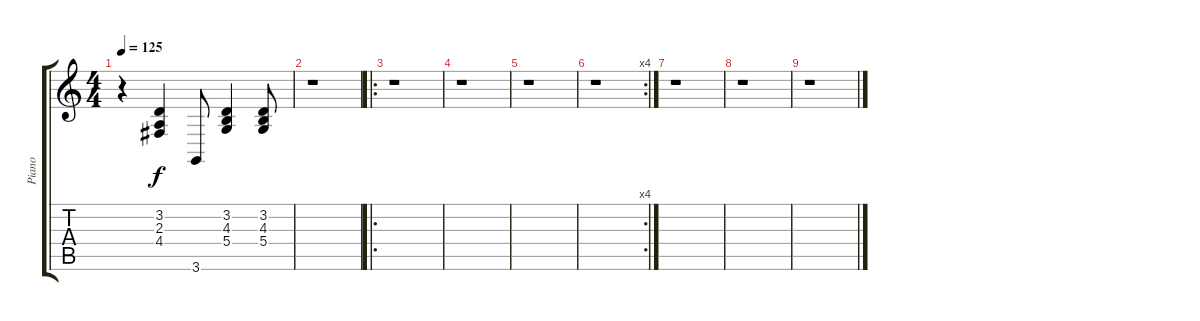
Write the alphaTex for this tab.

\track ("Piano" "Piano") {instrument acousticgrandpiano}
\staff {score tabs}
\tuning (E4 B3 G3 D3 A2 E2) {hide}
\ts (4 4)
\tempo 125
\clef g2
\ks c
r.4{dy f} (3.2 2.3 4.4).4 3.6.8 (3.2 4.3 5.4).4 (3.2 4.3 5.4).8 |
r.1 |
\ro
r.1 |
r.1 |
r.1 |
\rc 4
r.1 |
r.1 |
r.1 |
r.1
